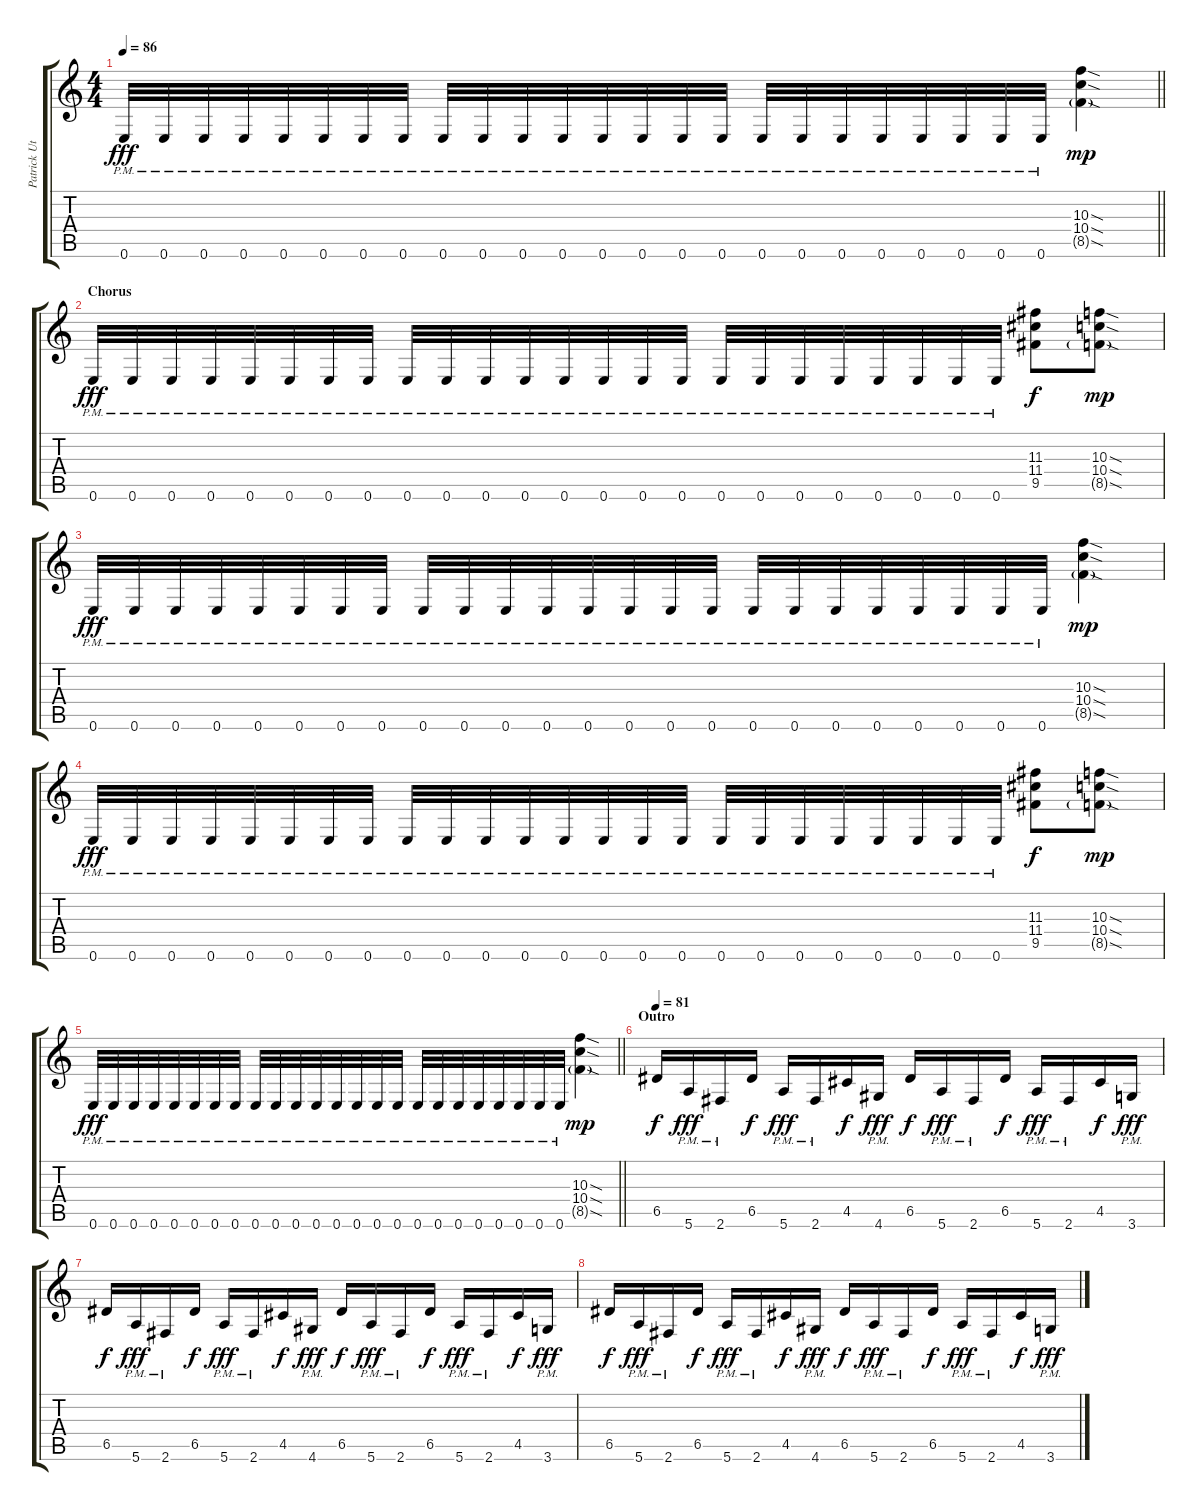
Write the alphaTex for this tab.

\track ("Patrick Uterwijk" "Patrick Ut") {instrument distortionguitar}
\staff {score tabs}
\tuning (E4 B3 G3 D3 A2 E2) {hide}
\ts (4 4)
\tempo 86
\clef g2
\barLineRight lightlight
\ks c
0.6{pm}.32{dy fff} 0.6{pm}.32 0.6{pm}.32 0.6{pm}.32 0.6{pm}.32 0.6{pm}.32 0.6{pm}.32 0.6{pm}.32 0.6{pm}.32 0.6{pm}.32 0.6{pm}.32 0.6{pm}.32 0.6{pm}.32 0.6{pm}.32 0.6{pm}.32 0.6{pm}.32 0.6{pm}.32 0.6{pm}.32 0.6{pm}.32 0.6{pm}.32 0.6{pm}.32 0.6{pm}.32 0.6{pm}.32 0.6{pm}.32 (10.3{sod} 10.4{sod} 8.5{sod g}).4{dy mp} |
\section ("" "Chorus")
0.6{pm}.32{dy fff} 0.6{pm}.32 0.6{pm}.32 0.6{pm}.32 0.6{pm}.32 0.6{pm}.32 0.6{pm}.32 0.6{pm}.32 0.6{pm}.32 0.6{pm}.32 0.6{pm}.32 0.6{pm}.32 0.6{pm}.32 0.6{pm}.32 0.6{pm}.32 0.6{pm}.32 0.6{pm}.32 0.6{pm}.32 0.6{pm}.32 0.6{pm}.32 0.6{pm}.32 0.6{pm}.32 0.6{pm}.32 0.6{pm}.32 (11.3 11.4 9.5).8{dy f} (10.3{sod} 10.4{sod} 8.5{sod g}).8{dy mp} |
0.6{pm}.32{dy fff} 0.6{pm}.32 0.6{pm}.32 0.6{pm}.32 0.6{pm}.32 0.6{pm}.32 0.6{pm}.32 0.6{pm}.32 0.6{pm}.32 0.6{pm}.32 0.6{pm}.32 0.6{pm}.32 0.6{pm}.32 0.6{pm}.32 0.6{pm}.32 0.6{pm}.32 0.6{pm}.32 0.6{pm}.32 0.6{pm}.32 0.6{pm}.32 0.6{pm}.32 0.6{pm}.32 0.6{pm}.32 0.6{pm}.32 (10.3{sod} 10.4{sod} 8.5{sod g}).4{dy mp} |
0.6{pm}.32{dy fff} 0.6{pm}.32 0.6{pm}.32 0.6{pm}.32 0.6{pm}.32 0.6{pm}.32 0.6{pm}.32 0.6{pm}.32 0.6{pm}.32 0.6{pm}.32 0.6{pm}.32 0.6{pm}.32 0.6{pm}.32 0.6{pm}.32 0.6{pm}.32 0.6{pm}.32 0.6{pm}.32 0.6{pm}.32 0.6{pm}.32 0.6{pm}.32 0.6{pm}.32 0.6{pm}.32 0.6{pm}.32 0.6{pm}.32 (11.3 11.4 9.5).8{dy f} (10.3{sod} 10.4{sod} 8.5{sod g}).8{dy mp} |
\barLineRight lightlight
0.6{pm}.32{dy fff} 0.6{pm}.32 0.6{pm}.32 0.6{pm}.32 0.6{pm}.32 0.6{pm}.32 0.6{pm}.32 0.6{pm}.32 0.6{pm}.32 0.6{pm}.32 0.6{pm}.32 0.6{pm}.32 0.6{pm}.32 0.6{pm}.32 0.6{pm}.32 0.6{pm}.32 0.6{pm}.32 0.6{pm}.32 0.6{pm}.32 0.6{pm}.32 0.6{pm}.32 0.6{pm}.32 0.6{pm}.32 0.6{pm}.32 (10.3{sod} 10.4{sod} 8.5{sod g}).4{dy mp} |
\section ("" "Outro")
\tempo 81
6.5.16{dy f} 5.6{pm}.16{dy fff} 2.6{pm}.16 6.5.16{dy f} 5.6{pm}.16{dy fff} 2.6{pm}.16 4.5.16{dy f} 4.6{pm}.16{dy fff} 6.5.16{dy f} 5.6{pm}.16{dy fff} 2.6{pm}.16 6.5.16{dy f} 5.6{pm}.16{dy fff} 2.6{pm}.16 4.5.16{dy f} 3.6{pm}.16{dy fff} |
6.5.16{dy f} 5.6{pm}.16{dy fff} 2.6{pm}.16 6.5.16{dy f} 5.6{pm}.16{dy fff} 2.6{pm}.16 4.5.16{dy f} 4.6{pm}.16{dy fff} 6.5.16{dy f} 5.6{pm}.16{dy fff} 2.6{pm}.16 6.5.16{dy f} 5.6{pm}.16{dy fff} 2.6{pm}.16 4.5.16{dy f} 3.6{pm}.16{dy fff} |
6.5.16{dy f} 5.6{pm}.16{dy fff} 2.6{pm}.16 6.5.16{dy f} 5.6{pm}.16{dy fff} 2.6{pm}.16 4.5.16{dy f} 4.6{pm}.16{dy fff} 6.5.16{dy f} 5.6{pm}.16{dy fff} 2.6{pm}.16 6.5.16{dy f} 5.6{pm}.16{dy fff} 2.6{pm}.16 4.5.16{dy f} 3.6{pm}.16{dy fff}
